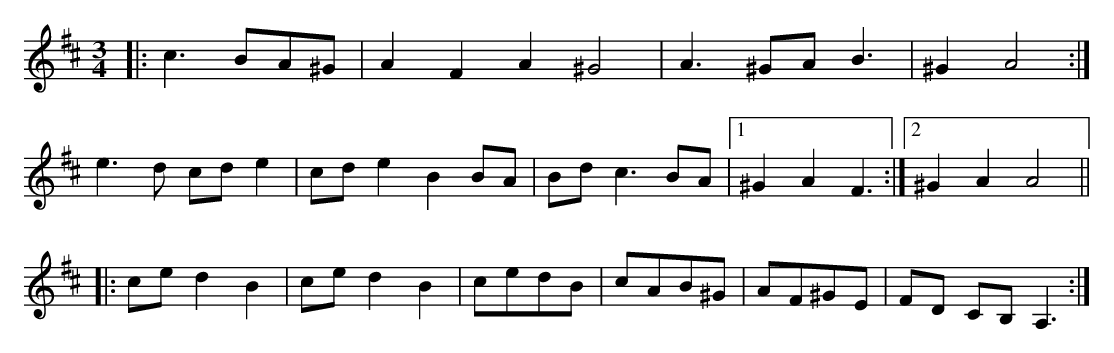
X:1
M:3/4
K:D
|:c3 BA^G|A2 F2 A2 ^G4|A3 ^GA B3|^G2 A4:|
e3 d cde2|cde2 B2 BA|Bd c3 BA|1 ^G2 A2 F3:|2 ^G2 A2 A4||
|:ced2B2|ced2B2|cedB|cAB^G|AF^GE|FD CB,A,3:|
